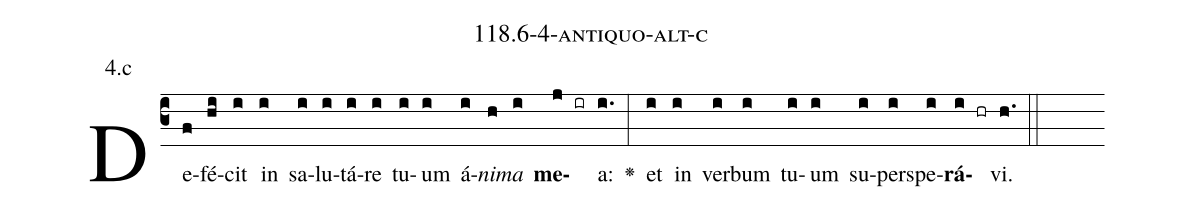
name: 118.6-4-antiquo-alt-c;
annotation: 4.c;
%%
(c3)De(f)fé(hi)cit(i) in(i) sa(i)lu(i)tá(i)re(i) tu(i)um(i) á(i)<i>ni</i>(h)<i>ma</i>(i) <b>me</b>(j ir)a:(i.) <v>\greheightstar</v>(:) et(i) in(i) ver(i)bum(i) tu(i)um(i) su(i)per(i)spe(i)<b>rá</b>(i hr)vi.(h.) (::)


%E(i) u(i) o(i) u(i) a(i) e.(h.) (::)
